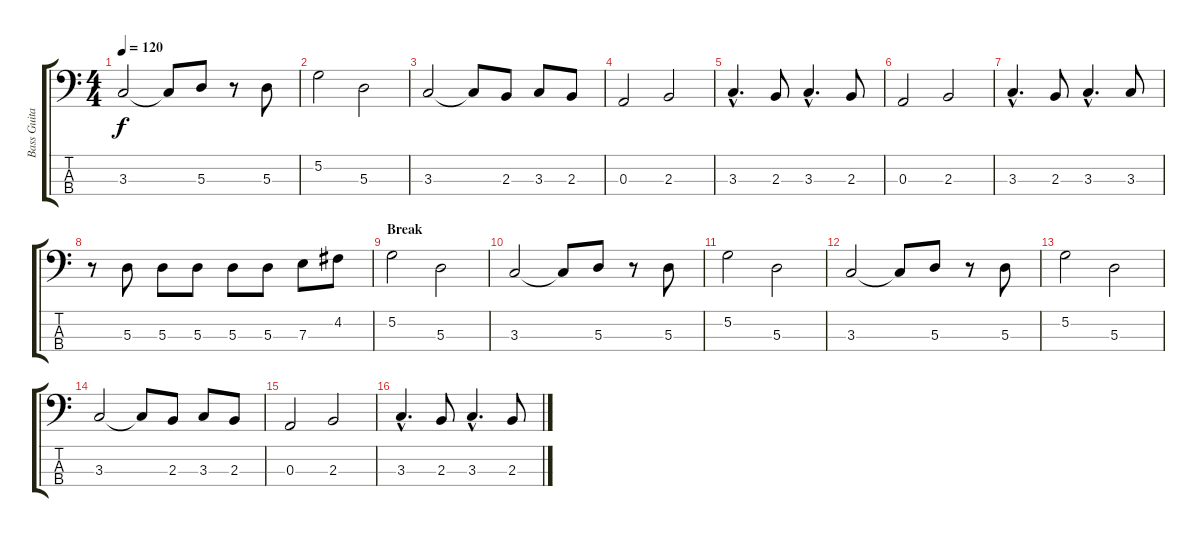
\track ("Bass Guitar" "Bass Guita") {instrument electricbassfinger}
\staff {score tabs}
\tuning (G2 D2 A1 E1) {hide}
\ts (4 4)
\tempo 120
\clef f4
\ks c
3.3.2{dy f} 3.3{t}.8 5.3.8 r.8 5.3.8 |
5.2.2 5.3.2 |
3.3.2 3.3{t}.8 2.3.8 3.3.8 2.3.8 |
0.3.2 2.3.2 |
3.3{hac}.4{d} 2.3.8 3.3{hac}.4{d} 2.3.8 |
0.3.2 2.3.2 |
3.3{hac}.4{d} 2.3.8 3.3{hac}.4{d} 3.3.8 |
r.8 5.3.8 5.3.8 5.3.8 5.3.8 5.3.8 7.3.8 4.2.8 |
\section ("" "Break")
5.2.2 5.3.2 |
3.3.2 3.3{t}.8 5.3.8 r.8 5.3.8 |
5.2.2 5.3.2 |
3.3.2 3.3{t}.8 5.3.8 r.8 5.3.8 |
5.2.2 5.3.2 |
3.3.2 3.3{t}.8 2.3.8 3.3.8 2.3.8 |
0.3.2 2.3.2 |
3.3{hac}.4{d} 2.3.8 3.3{hac}.4{d} 2.3.8
